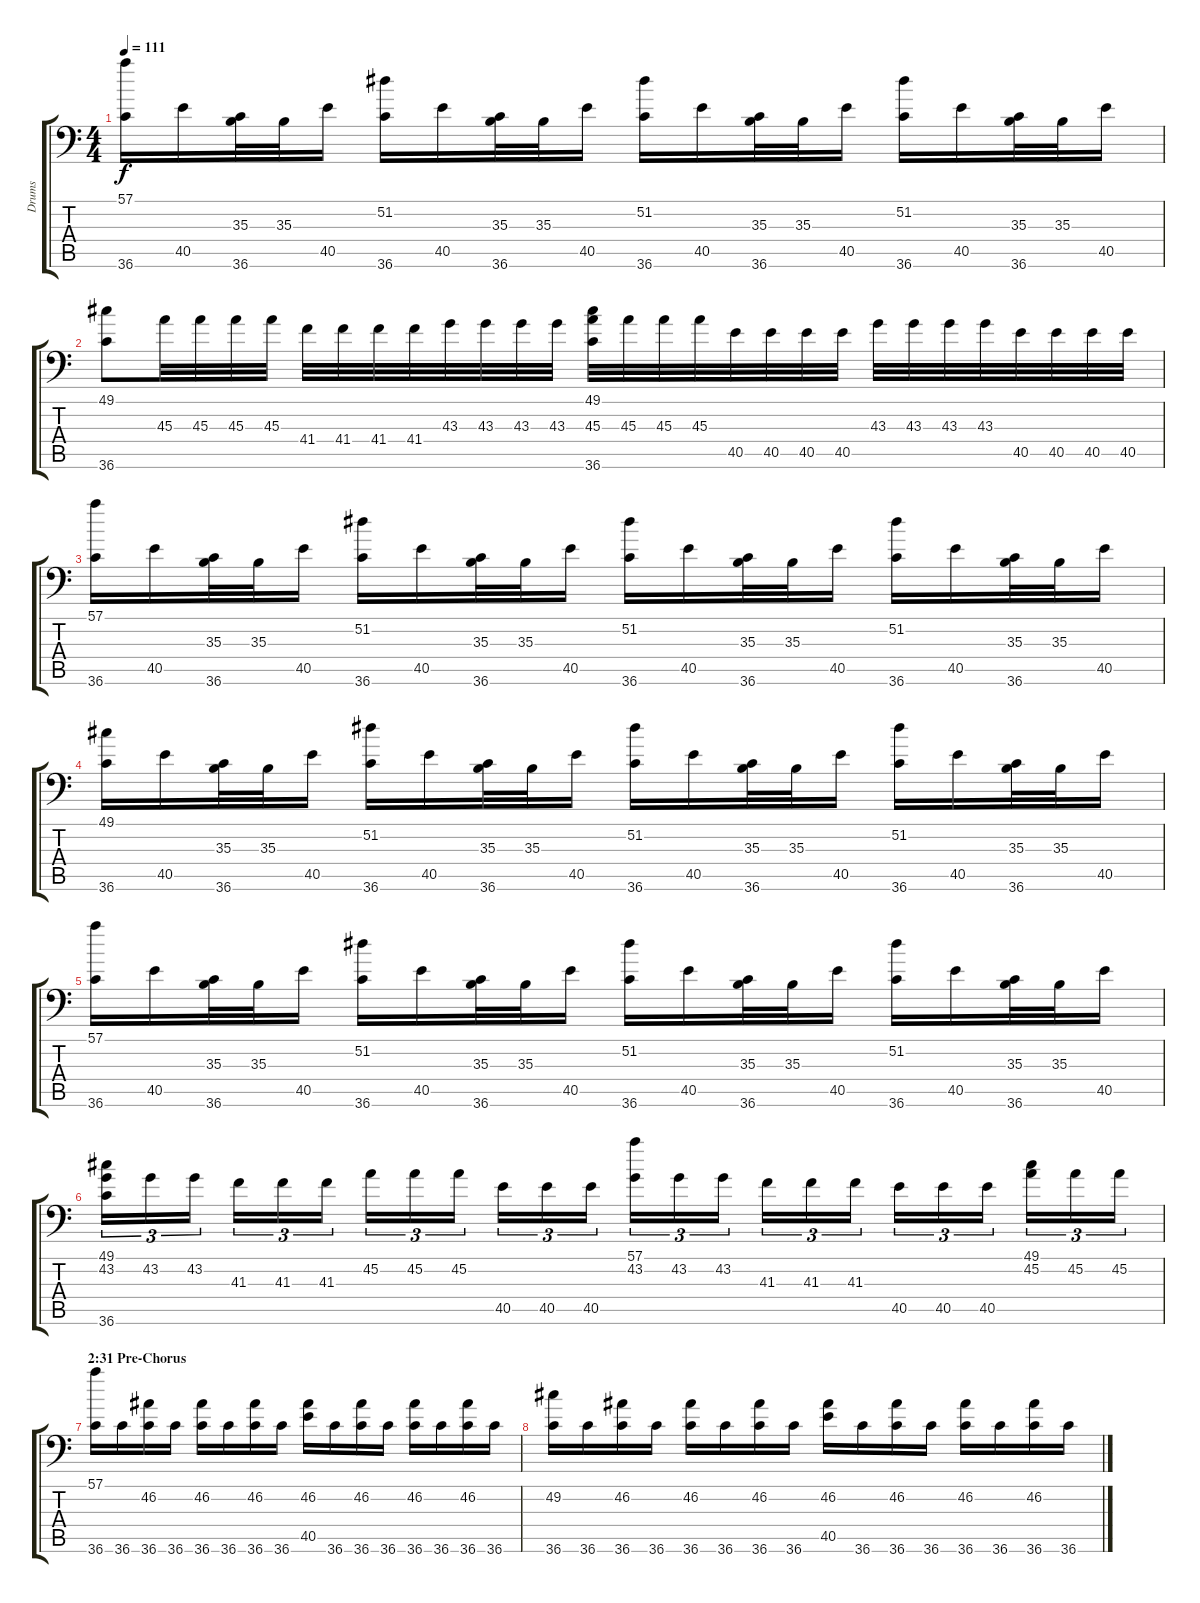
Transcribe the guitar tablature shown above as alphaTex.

\track ("Drums" "Drums") {instrument acousticgrandpiano}
\staff {score tabs}
\tuning (C-1 C-1 C-1 C-1 C-1 C-1) {hide}
\ts (4 4)
\tempo 111
\clef f4
\ks c
(57.1 36.6).16{dy f} 40.5.16 (35.3 36.6).32 35.3.32 40.5.16 (51.2 36.6).16 40.5.16 (35.3 36.6).32 35.3.32 40.5.16 (51.2 36.6).16 40.5.16 (35.3 36.6).32 35.3.32 40.5.16 (51.2 36.6).16 40.5.16 (35.3 36.6).32 35.3.32 40.5.16 |
(49.1 36.6).8 45.3.32 45.3.32 45.3.32 45.3.32 41.4.32 41.4.32 41.4.32 41.4.32 43.3.32 43.3.32 43.3.32 43.3.32 (49.1 45.3 36.6).32 45.3.32 45.3.32 45.3.32 40.5.32 40.5.32 40.5.32 40.5.32 43.3.32 43.3.32 43.3.32 43.3.32 40.5.32 40.5.32 40.5.32 40.5.32 |
(57.1 36.6).16 40.5.16 (35.3 36.6).32 35.3.32 40.5.16 (51.2 36.6).16 40.5.16 (35.3 36.6).32 35.3.32 40.5.16 (51.2 36.6).16 40.5.16 (35.3 36.6).32 35.3.32 40.5.16 (51.2 36.6).16 40.5.16 (35.3 36.6).32 35.3.32 40.5.16 |
(49.1 36.6).16 40.5.16 (35.3 36.6).32 35.3.32 40.5.16 (51.2 36.6).16 40.5.16 (35.3 36.6).32 35.3.32 40.5.16 (51.2 36.6).16 40.5.16 (35.3 36.6).32 35.3.32 40.5.16 (51.2 36.6).16 40.5.16 (35.3 36.6).32 35.3.32 40.5.16 |
(57.1 36.6).16 40.5.16 (35.3 36.6).32 35.3.32 40.5.16 (51.2 36.6).16 40.5.16 (35.3 36.6).32 35.3.32 40.5.16 (51.2 36.6).16 40.5.16 (35.3 36.6).32 35.3.32 40.5.16 (51.2 36.6).16 40.5.16 (35.3 36.6).32 35.3.32 40.5.16 |
(49.1 43.2 36.6).16{tu (3 2)} 43.2.16{tu (3 2)} 43.2.16{tu (3 2)} 41.3.16{tu (3 2)} 41.3.16{tu (3 2)} 41.3.16{tu (3 2)} 45.2.16{tu (3 2)} 45.2.16{tu (3 2)} 45.2.16{tu (3 2)} 40.5.16{tu (3 2)} 40.5.16{tu (3 2)} 40.5.16{tu (3 2)} (57.1 43.2).16{tu (3 2)} 43.2.16{tu (3 2)} 43.2.16{tu (3 2)} 41.3.16{tu (3 2)} 41.3.16{tu (3 2)} 41.3.16{tu (3 2)} 40.5.16{tu (3 2)} 40.5.16{tu (3 2)} 40.5.16{tu (3 2)} (49.1 45.2).16{tu (3 2)} 45.2.16{tu (3 2)} 45.2.16{tu (3 2)} |
\section ("" "2:31 Pre-Chorus")
(57.1 36.6).16 36.6.16 (46.2 36.6).16 36.6.16 (46.2 36.6).16 36.6.16 (46.2 36.6).16 36.6.16 (46.2 40.5).16 36.6.16 (46.2 36.6).16 36.6.16 (46.2 36.6).16 36.6.16 (46.2 36.6).16 36.6.16 |
(49.2 36.6).16 36.6.16 (46.2 36.6).16 36.6.16 (46.2 36.6).16 36.6.16 (46.2 36.6).16 36.6.16 (46.2 40.5).16 36.6.16 (46.2 36.6).16 36.6.16 (46.2 36.6).16 36.6.16 (46.2 36.6).16 36.6.16
